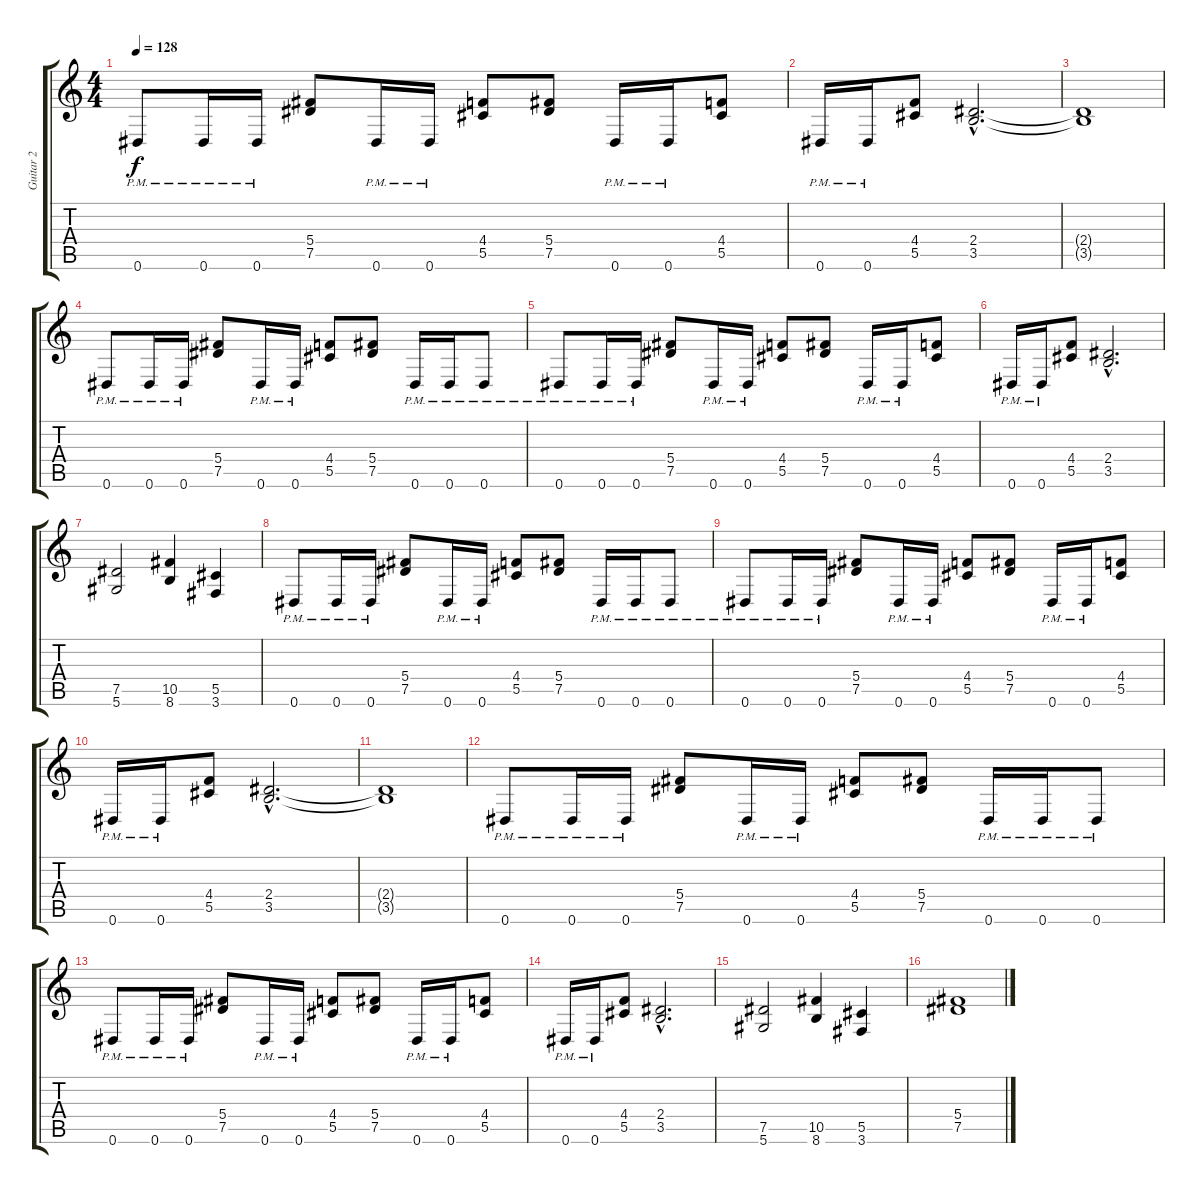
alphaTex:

\track ("Guitar 2" "Guitar 2") {instrument overdrivenguitar}
\staff {score tabs}
\tuning (Eb4 Bb3 Gb3 Db3 Ab2 Eb2) {hide}
\ts (4 4)
\tempo 128
\clef g2
\ks c
0.6{pm}.8{dy f} 0.6{pm}.16 0.6{pm}.16 (5.4 7.5).8 0.6{pm}.16 0.6{pm}.16 (4.4 5.5).8 (5.4 7.5).8 0.6{pm}.16 0.6{pm}.16 (4.4 5.5).8 |
0.6{pm}.16 0.6{pm}.16 (4.4 5.5).8 (2.4{hac} 3.5{hac}).2{d} |
(2.4{t} 3.5{t}).1 |
0.6{pm}.8 0.6{pm}.16 0.6{pm}.16 (5.4 7.5).8 0.6{pm}.16 0.6{pm}.16 (4.4 5.5).8 (5.4 7.5).8 0.6{pm}.16 0.6{pm}.16 0.6{pm}.8 |
0.6{pm}.8 0.6{pm}.16 0.6{pm}.16 (5.4 7.5).8 0.6{pm}.16 0.6{pm}.16 (4.4 5.5).8 (5.4 7.5).8 0.6{pm}.16 0.6{pm}.16 (4.4 5.5).8 |
0.6{pm}.16 0.6{pm}.16 (4.4 5.5).8 (2.4{hac} 3.5{hac}).2{d} |
(7.5 5.6).2 (10.5 8.6).4 (5.5 3.6).4 |
0.6{pm}.8 0.6{pm}.16 0.6{pm}.16 (5.4 7.5).8 0.6{pm}.16 0.6{pm}.16 (4.4 5.5).8 (5.4 7.5).8 0.6{pm}.16 0.6{pm}.16 0.6{pm}.8 |
0.6{pm}.8 0.6{pm}.16 0.6{pm}.16 (5.4 7.5).8 0.6{pm}.16 0.6{pm}.16 (4.4 5.5).8 (5.4 7.5).8 0.6{pm}.16 0.6{pm}.16 (4.4 5.5).8 |
0.6{pm}.16 0.6{pm}.16 (4.4 5.5).8 (2.4{hac} 3.5{hac}).2{d} |
(2.4{t} 3.5{t}).1 |
0.6{pm}.8 0.6{pm}.16 0.6{pm}.16 (5.4 7.5).8 0.6{pm}.16 0.6{pm}.16 (4.4 5.5).8 (5.4 7.5).8 0.6{pm}.16 0.6{pm}.16 0.6{pm}.8 |
0.6{pm}.8 0.6{pm}.16 0.6{pm}.16 (5.4 7.5).8 0.6{pm}.16 0.6{pm}.16 (4.4 5.5).8 (5.4 7.5).8 0.6{pm}.16 0.6{pm}.16 (4.4 5.5).8 |
0.6{pm}.16 0.6{pm}.16 (4.4 5.5).8 (2.4{hac} 3.5{hac}).2{d} |
(7.5 5.6).2 (10.5 8.6).4 (5.5 3.6).4 |
\section ("" "")
(5.4 7.5).1{volume 13 balance 2 instrument overdrivenguitar}
